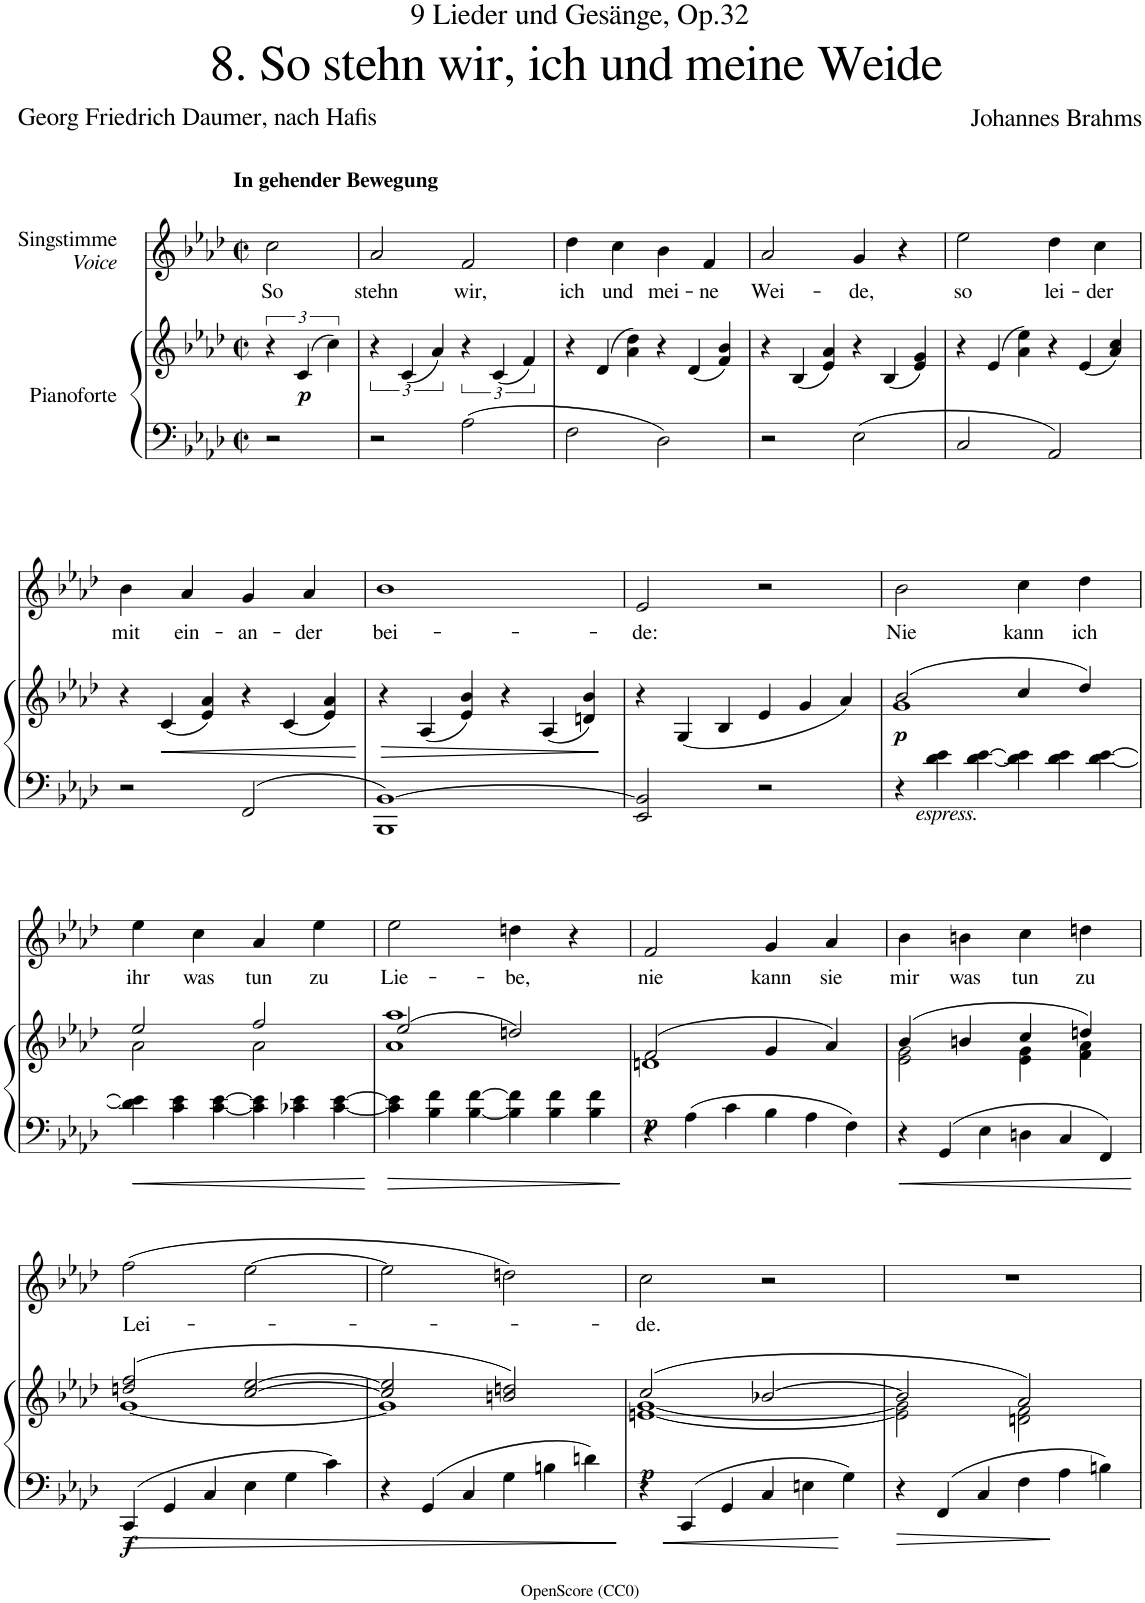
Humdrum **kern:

**kern	**kern	**dynam	**kern	**text
*part2	*part2	*part2	*part1	*part1
*staff3	*staff2	*staff2/3	*staff1	*staff1
*I"Pianoforte	*	*	*I"Singstimme Voice	*
*I'Pno	*	*	*	*
*clefF4	*clefG2	*	*clefG2	*
*k[b-e-a-d-]	*k[b-e-a-d-]	*	*k[b-e-a-d-]	*
*M2/2	*M2/2	*	*M2/2	*
*met(c|)	*met(c|)	*	*met(c|)	*
=	=	=	=	=
!	!	!	!LO:TX:a:B:t=In gehender Bewegung	!
!	!	!	!	!LO:LY:b
2r	6r	.	2cc\	So
!	!	!LO:DY:b	!	!
.	(6c/	p	.	.
.	6cc\)	.	.	.
=1	=1	=1	=1	=1
!	!	!	!	!LO:LY:b
2r	6r	.	2a-/	stehn
.	(6c/	.	.	.
.	6a-/)	.	.	.
!	!	!	!	!LO:LY:b
2A-\	6r	.	2f/	wir,
.	(6c/	.	.	.
.	6f/)	.	.	.
=2	=2	=2	=2	=2
*	*Xtuplet	*	*	*
!	!	!	!	!LO:LY:b
2F\	6r	.	4dd-\	ich
.	(6d-/	.	.	.
!	!	!	!	!LO:LY:b
.	.	.	4cc\	und
.	6a-\ 6dd-\)	.	.	.
!	!	!	!	!LO:LY:b
2D-\	6r	.	4b-\	mei-
.	(6d-/	.	.	.
!	!	!	!	!LO:LY:b
.	.	.	4f/	-ne
.	6f/ 6b-/)	.	.	.
=3	=3	=3	=3	=3
!	!	!	!	!LO:LY:b
2r	6r	.	2a-/	Wei-
.	(6B-/	.	.	.
.	6e-/ 6a-/)	.	.	.
!	!	!	!	!LO:LY:b
2E-\	6r	.	4g/	-de,
.	(6B-/	.	.	.
.	.	.	4r	.
.	6e-/ 6g/)	.	.	.
=4	=4	=4	=4	=4
!	!	!	!	!LO:LY:b
2C/	6r	.	2ee-\	so
.	(6e-/	.	.	.
.	6a-\ 6ee-\)	.	.	.
!	!	!	!	!LO:LY:b
2AA-/	6r	.	4dd-\	lei-
.	(6e-/	.	.	.
!	!	!	!	!LO:LY:b
.	.	.	4cc\	-der
.	6a-/ 6cc/)	.	.	.
!!LO:LB:g=z
=5	=5	=5	=5	=5
!	!	!	!	!LO:LY:b
2r	6r	.	4b-\	mit
!	!	!LO:HP:b	!	!
.	(6c/	<	.	.
!	!	!	!	!LO:LY:b
.	.	.	4a-/	ein-
.	6e-/ 6a-/)	.	.	.
!	!	!	!	!LO:LY:b
2FF/	6r	.	4g/	-an-
.	(6c/	.	.	.
!	!	!	!	!LO:LY:b
.	.	.	4a-/	-der
.	6e-/ 6a-/)	.	.	.
.	.	[	.	.
=6	=6	=6	=6	=6
!	!	!LO:HP:b	!	!LO:LY:b
1BBB- [1BB-	6r	>	1b-	bei-
.	(6A-/	.	.	.
.	6e-/ 6b-/)	.	.	.
.	6r	.	.	.
.	(6A-/	.	.	.
.	6dn/ 6b-/)	.	.	.
.	.	]	.	.
=7	=7	=7	=7	=7
*	*tuplet	*	*	*
!	!	!	!	!LO:LY:b
2EE-/ 2BB-/]	6r	.	2e-/	-de:
.	(6G/	.	.	.
.	6B-/	.	.	.
2r	6e-/	.	2r	.
.	6g/	.	.	.
.	6a-/)	.	.	.
=8	=8	=8	=8	=8
*	*^	*	*	*
!	!	!	!LO:DY:b	!	!LO:LY:b
6r	(2b-/	1g	p	2b-\	Nie
!LO:TX:b:i:t=espress.	!	!	!	!	!
6d-\ 6e-\	.	.	.	.	.
[6d-\ [6e-\	.	.	.	.	.
!	!	!	!	!	!LO:LY:b
6d-\] 6e-\]	4cc/	.	.	4cc\	kann
6d-\ 6e-\	.	.	.	.	.
!	!	!	!	!	!LO:LY:b
.	4dd-/)	.	.	4dd-\	ich
[6d-\ [6e-\	.	.	.	.	.
!!LO:LB:g=z
=9	=9	=9	=9	=9	=9
!	!	!	!	!	!LO:LY:b
6d-\] 6e-\]	2ee-/	2a-\	.	4ee-\	ihr
6c\ 6e-\	.	.	.	.	.
!	!	!	!	!	!LO:LY:b
.	.	.	.	4cc\	was
[6c\ [6e-\	.	.	.	.	.
!	!	!	!	!	!LO:LY:b
6c\] 6e-\]	2ff/	2a-\	.	4a-/	tun
6c-X\ 6e-\	.	.	.	.	.
!	!	!	!	!	!LO:LY:b
.	.	.	.	4ee-\	zu
[6c-\ [6e-\	.	.	.	.	.
=10	=10	=10	=10	=10	=10
!	!	!	!	!	!LO:LY:b
6c-\] 6e-\]	(2ee-/	1a- 1aa-	.	2ee-\	Lie-
6B-\ 6f\	.	.	.	.	.
[6B-\ [6f\	.	.	.	.	.
!	!	!	!	!	!LO:LY:b
6B-\] 6f\]	2ddn/)	.	.	4ddn\	-be,
6B-\ 6f\	.	.	.	.	.
.	.	.	.	4r	.
6B-\ 6f\	.	.	.	.	.
=11	=11	=11	=11	=11	=11
!	!	!	!LO:DY:b=2	!	!LO:LY:b
6r	(2f/	1dn	p	2f/	nie
6A-\	.	.	.	.	.
6c\	.	.	.	.	.
*Xbrackettup	*	*	*	*	*
!	!	!	!	!	!LO:LY:b
6B-\	4g/	.	.	4g/	kann
6A-\	.	.	.	.	.
!	!	!	!	!	!LO:LY:b
.	4a-/)	.	.	4a-/	sie
6F\	.	.	.	.	.
=12	=12	=12	=12	=12	=12
*Xtuplet	*	*	*	*	*
!	!	!	!	!	!LO:LY:b
6r	(4b-/	2e-\ 2g\	.	4b-\	mir
6GG/	.	.	.	.	.
!	!	!	!	!	!LO:LY:b
.	4bn/	.	.	4bn\	was
6E-\	.	.	.	.	.
!	!	!	!	!	!LO:LY:b
6Dn\	4cc/	4e-\ 4g\	.	4cc\	tun
6C/	.	.	.	.	.
!	!	!	!	!	!LO:LY:b
.	4ddn/)	4f\ 4a-\	.	4ddn\	zu
6FF/	.	.	.	.	.
!!LO:LB:g=z
=13	=13	=13	=13	=13	=13
!	!	!	!LO:DY:b=2	!	!LO:LY:b
6CC/	(2ddn/ 2ff/	[1g	f	(2ff\	Lei-
6GG/	.	.	.	.	.
6C/	.	.	.	.	.
6E-\	[2cc/ [2ee-/	.	.	[2ee-\	.
6G\	.	.	.	.	.
6c\	.	.	.	.	.
=14	=14	=14	=14	=14	=14
6r	2cc/] 2ee-/]	1g]	.	2ee-\]	.
6GG/	.	.	.	.	.
6C/	.	.	.	.	.
6G\	2bn/ 2ddn/)	.	.	2ddn\)	.
6Bn\	.	.	.	.	.
6dn\	.	.	.	.	.
=15	=15	=15	=15	=15	=15
!	!	!	!LO:DY:b=2	!	!LO:LY:b
6r	(2cc/	[1en [1g	p	2cc\	-de.
6CC/	.	.	.	.	.
6GG/	.	.	.	.	.
6C/	[2b-X/	.	.	2r	.
6En\	.	.	.	.	.
6G\	.	.	.	.	.
=16	=16	=16	=16	=16	=16
6r	2b-/]	2e\] 2g\]	.	1r	.
6FF/	.	.	.	.	.
6C/	.	.	.	.	.
6F\	2a-/)	2dn\ 2f\	.	.	.
6A-\	.	.	.	.	.
6Bn\	.	.	.	.	.
*	*v	*v	*	*	*
=	=	=	=	=
*-	*-	*-	*-	*-
